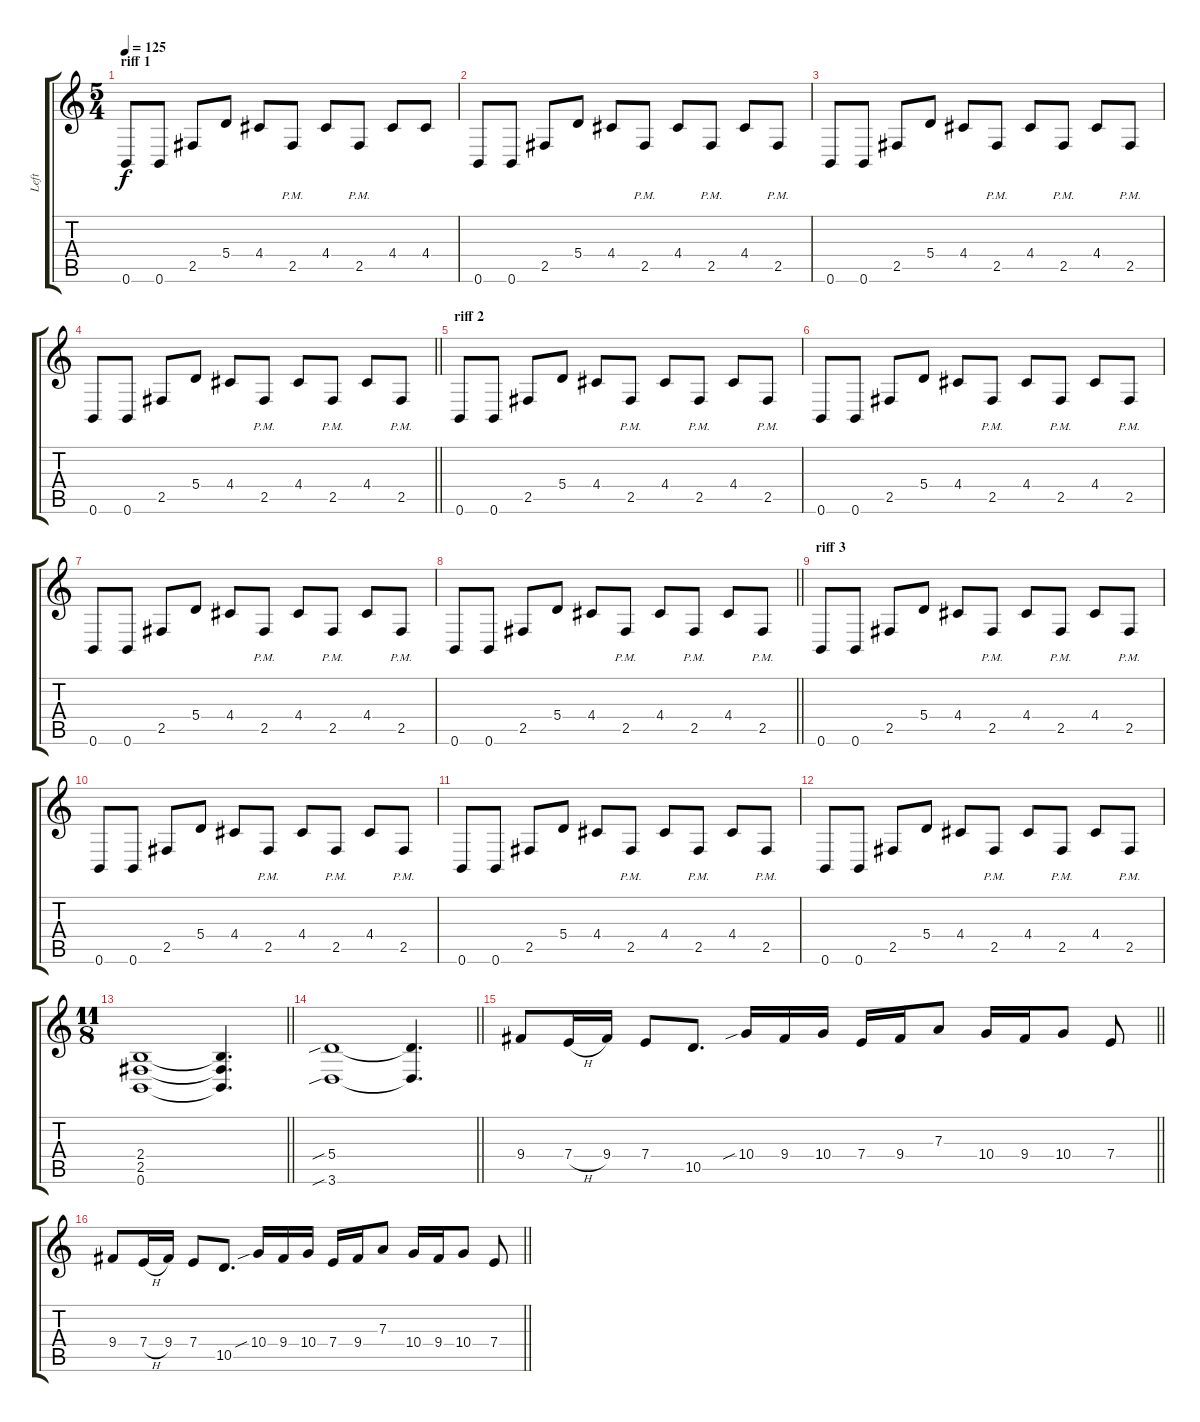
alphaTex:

\track ("Left" "Left") {instrument distortionguitar}
\staff {score tabs}
\tuning (B3 Gb3 D3 A2 E2 B1) {hide}
\ts (5 4)
\section ("" "riff 1")
\tempo 125
\clef g2
\ks c
0.6.8{dy f instrument distortionguitar} 0.6.8 2.5.8 5.4.8 4.4.8 2.5{pm}.8 4.4.8 2.5{pm}.8 4.4.8 4.4.8 |
0.6.8 0.6.8 2.5.8 5.4.8 4.4.8 2.5{pm}.8 4.4.8 2.5{pm}.8 4.4.8 2.5{pm}.8 |
0.6.8 0.6.8 2.5.8 5.4.8 4.4.8 2.5{pm}.8 4.4.8 2.5{pm}.8 4.4.8 2.5{pm}.8 |
\barLineRight lightlight
0.6.8 0.6.8 2.5.8 5.4.8 4.4.8 2.5{pm}.8 4.4.8 2.5{pm}.8 4.4.8 2.5{pm}.8 |
\section ("" "riff 2")
0.6.8 0.6.8 2.5.8 5.4.8 4.4.8 2.5{pm}.8 4.4.8 2.5{pm}.8 4.4.8 2.5{pm}.8 |
0.6.8 0.6.8 2.5.8 5.4.8 4.4.8 2.5{pm}.8 4.4.8 2.5{pm}.8 4.4.8 2.5{pm}.8 |
0.6.8 0.6.8 2.5.8 5.4.8 4.4.8 2.5{pm}.8 4.4.8 2.5{pm}.8 4.4.8 2.5{pm}.8 |
\barLineRight lightlight
0.6.8 0.6.8 2.5.8 5.4.8 4.4.8 2.5{pm}.8 4.4.8 2.5{pm}.8 4.4.8 2.5{pm}.8 |
\section ("" "riff 3")
0.6.8 0.6.8 2.5.8 5.4.8 4.4.8 2.5{pm}.8 4.4.8 2.5{pm}.8 4.4.8 2.5{pm}.8 |
0.6.8 0.6.8 2.5.8 5.4.8 4.4.8 2.5{pm}.8 4.4.8 2.5{pm}.8 4.4.8 2.5{pm}.8 |
0.6.8 0.6.8 2.5.8 5.4.8 4.4.8 2.5{pm}.8 4.4.8 2.5{pm}.8 4.4.8 2.5{pm}.8 |
0.6.8 0.6.8 2.5.8 5.4.8 4.4.8 2.5{pm}.8 4.4.8 2.5{pm}.8 4.4.8 2.5{pm}.8 |
\ts (11 8)
\barLineRight lightlight
(2.4 2.5 0.6).1 (2.4{t} 2.5{t} 0.6{t}).4{d} |
\barLineRight lightlight
(5.4{sib} 3.6{sib}).1 (5.4{t} 3.6{t}).4{d} |
\barLineRight lightlight
9.4.8 7.4{h}.16 9.4.16 7.4.8 10.5.8{d} 10.4{sib}.16 9.4.16 10.4.16 7.4.16 9.4.16 7.3.8 10.4.16 9.4.16 10.4.8 7.4.8 |
\barLineRight lightlight
9.4.8 7.4{h}.16 9.4.16 7.4.8 10.5.8{d} 10.4{sib}.16 9.4.16 10.4.16 7.4.16 9.4.16 7.3.8 10.4.16 9.4.16 10.4.8 7.4.8
